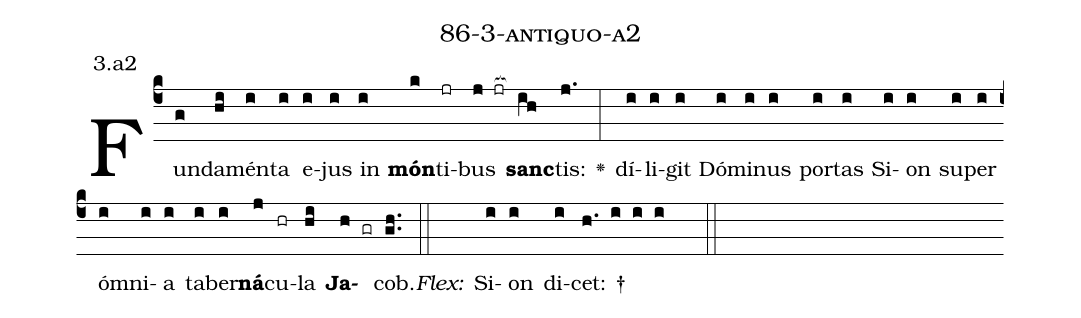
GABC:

name: 86-3-antiquo-a2;
annotation: 3.a2;
%%
(c4)Fun(g)da(hi)mén(i)ta(i) e(i)jus(i) in(i) <b>món</b>(k)ti(jr)bus(j jr[ocb:1{]) <b>sanc</b>(ih[ocb:0}])tis:(j.) <v>\greheightstar</v>(:) dí(i)li(i)git(i) Dó(i)mi(i)nus(i) por(i)tas(i) Si(i)on(i) su(i)per(i) óm(i)ni(i)a(i) ta(i)ber(i)<b>ná</b>(j)cu(hr)la(hi) <b>Ja</b>(h gr)cob.(gh..) (::)
<i>Flex:</i>()  Si(i)on(i) di(i)cet: †(h. i i i  ::)

%E(i) u(i) o(j) u(hi) a(h) e.(gh..) (::)
